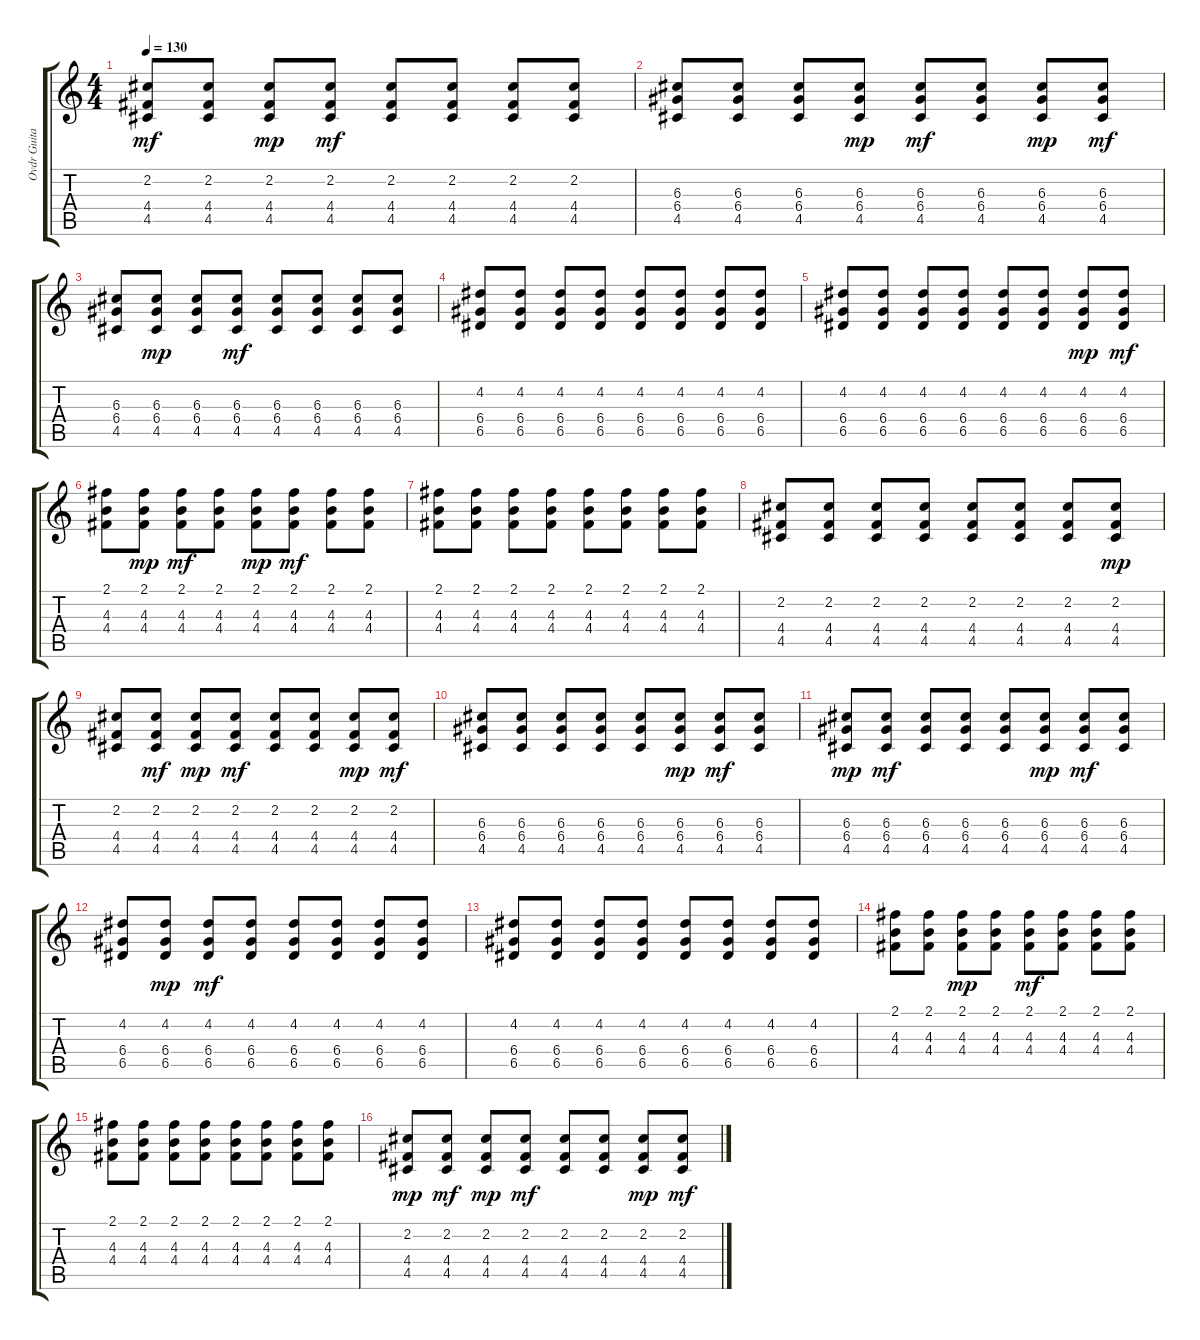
\track ("Ovdr Guitar" "Ovdr Guita") {instrument overdrivenguitar}
\staff {score tabs}
\tuning (E4 B3 G3 D3 A2 E2) {hide}
\ts (4 4)
\tempo 130
\clef g2
\ks c
(2.2 4.4 4.5).8{dy mf} (2.2 4.4 4.5).8 (2.2 4.4 4.5).8{dy mp} (2.2 4.4 4.5).8{dy mf} (2.2 4.4 4.5).8 (2.2 4.4 4.5).8 (2.2 4.4 4.5).8 (2.2 4.4 4.5).8 |
(6.3 6.4 4.5).8 (6.3 6.4 4.5).8 (6.3 6.4 4.5).8 (6.3 6.4 4.5).8{dy mp} (6.3 6.4 4.5).8{dy mf} (6.3 6.4 4.5).8 (6.3 6.4 4.5).8{dy mp} (6.3 6.4 4.5).8{dy mf} |
(6.3 6.4 4.5).8 (6.3 6.4 4.5).8{dy mp} (6.3 6.4 4.5).8 (6.3 6.4 4.5).8{dy mf} (6.3 6.4 4.5).8 (6.3 6.4 4.5).8 (6.3 6.4 4.5).8 (6.3 6.4 4.5).8 |
(4.2 6.4 6.5).8 (4.2 6.4 6.5).8 (4.2 6.4 6.5).8 (4.2 6.4 6.5).8 (4.2 6.4 6.5).8 (4.2 6.4 6.5).8 (4.2 6.4 6.5).8 (4.2 6.4 6.5).8 |
(4.2 6.4 6.5).8 (4.2 6.4 6.5).8 (4.2 6.4 6.5).8 (4.2 6.4 6.5).8 (4.2 6.4 6.5).8 (4.2 6.4 6.5).8 (4.2 6.4 6.5).8{dy mp} (4.2 6.4 6.5).8{dy mf} |
(2.1 4.3 4.4).8 (2.1 4.3 4.4).8{dy mp} (2.1 4.3 4.4).8{dy mf} (2.1 4.3 4.4).8 (2.1 4.3 4.4).8{dy mp} (2.1 4.3 4.4).8{dy mf} (2.1 4.3 4.4).8 (2.1 4.3 4.4).8 |
(2.1 4.3 4.4).8 (2.1 4.3 4.4).8 (2.1 4.3 4.4).8 (2.1 4.3 4.4).8 (2.1 4.3 4.4).8 (2.1 4.3 4.4).8 (2.1 4.3 4.4).8 (2.1 4.3 4.4).8 |
(2.2 4.4 4.5).8 (2.2 4.4 4.5).8 (2.2 4.4 4.5).8 (2.2 4.4 4.5).8 (2.2 4.4 4.5).8 (2.2 4.4 4.5).8 (2.2 4.4 4.5).8 (2.2 4.4 4.5).8{dy mp} |
(2.2 4.4 4.5).8 (2.2 4.4 4.5).8{dy mf} (2.2 4.4 4.5).8{dy mp} (2.2 4.4 4.5).8{dy mf} (2.2 4.4 4.5).8 (2.2 4.4 4.5).8 (2.2 4.4 4.5).8{dy mp} (2.2 4.4 4.5).8{dy mf} |
(6.3 6.4 4.5).8 (6.3 6.4 4.5).8 (6.3 6.4 4.5).8 (6.3 6.4 4.5).8 (6.3 6.4 4.5).8 (6.3 6.4 4.5).8{dy mp} (6.3 6.4 4.5).8{dy mf} (6.3 6.4 4.5).8 |
(6.3 6.4 4.5).8{dy mp} (6.3 6.4 4.5).8{dy mf} (6.3 6.4 4.5).8 (6.3 6.4 4.5).8 (6.3 6.4 4.5).8 (6.3 6.4 4.5).8{dy mp} (6.3 6.4 4.5).8{dy mf} (6.3 6.4 4.5).8 |
(4.2 6.4 6.5).8 (4.2 6.4 6.5).8{dy mp} (4.2 6.4 6.5).8{dy mf} (4.2 6.4 6.5).8 (4.2 6.4 6.5).8 (4.2 6.4 6.5).8 (4.2 6.4 6.5).8 (4.2 6.4 6.5).8 |
(4.2 6.4 6.5).8 (4.2 6.4 6.5).8 (4.2 6.4 6.5).8 (4.2 6.4 6.5).8 (4.2 6.4 6.5).8 (4.2 6.4 6.5).8 (4.2 6.4 6.5).8 (4.2 6.4 6.5).8 |
(2.1 4.3 4.4).8 (2.1 4.3 4.4).8 (2.1 4.3 4.4).8{dy mp} (2.1 4.3 4.4).8 (2.1 4.3 4.4).8{dy mf} (2.1 4.3 4.4).8 (2.1 4.3 4.4).8 (2.1 4.3 4.4).8 |
(2.1 4.3 4.4).8 (2.1 4.3 4.4).8 (2.1 4.3 4.4).8 (2.1 4.3 4.4).8 (2.1 4.3 4.4).8 (2.1 4.3 4.4).8 (2.1 4.3 4.4).8 (2.1 4.3 4.4).8 |
(2.2 4.4 4.5).8{dy mp} (2.2 4.4 4.5).8{dy mf} (2.2 4.4 4.5).8{dy mp} (2.2 4.4 4.5).8{dy mf} (2.2 4.4 4.5).8 (2.2 4.4 4.5).8 (2.2 4.4 4.5).8{dy mp} (2.2 4.4 4.5).8{dy mf}
